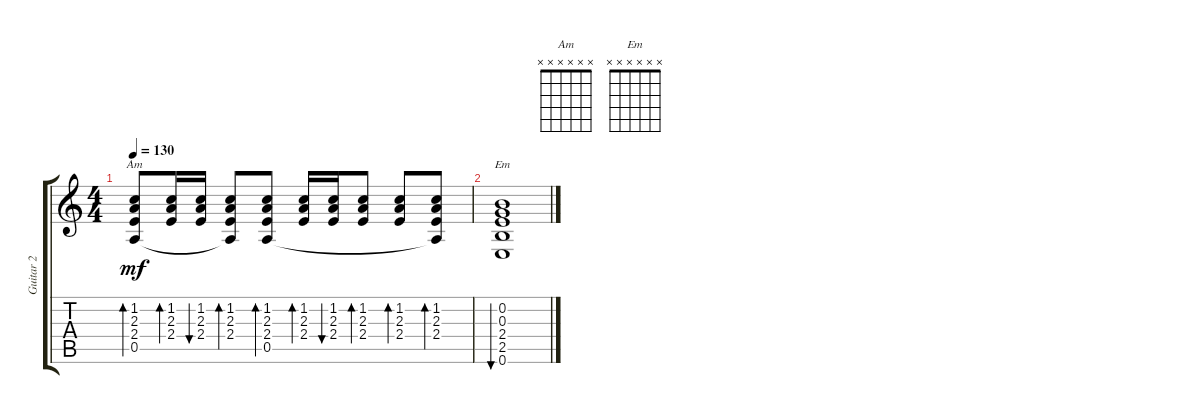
\track ("Guitar 2" "Guitar 2") {instrument acousticguitarsteel}
\staff {score tabs}
\tuning (E4 B3 G3 D3 A2 E2) {hide}
\chord ("Am" x x x x x x)
\chord ("Em" x x x x x x)
\ts (4 4)
\tempo 130
\clef g2
\ks c
(1.2 2.3 2.4 0.5).8{bd 30 ch "Am" dy mf} (1.2 2.3 2.4).16{bd 30} (1.2 2.3 2.4).16{bu 30} (1.2 2.3 2.4 0.5{t}).8{bd 30} (1.2 2.3 2.4 0.5).8{bd 30} (1.2 2.3 2.4).16{bd 30} (1.2 2.3 2.4).16{bu 30} (1.2 2.3 2.4).8{bd 30} (1.2 2.3 2.4).8{bd 30} (1.2 2.3 2.4 0.5{t}).8{bd 30} |
(0.2 0.3 2.4 2.5 0.6).1{bu 480 ch "Em"}
